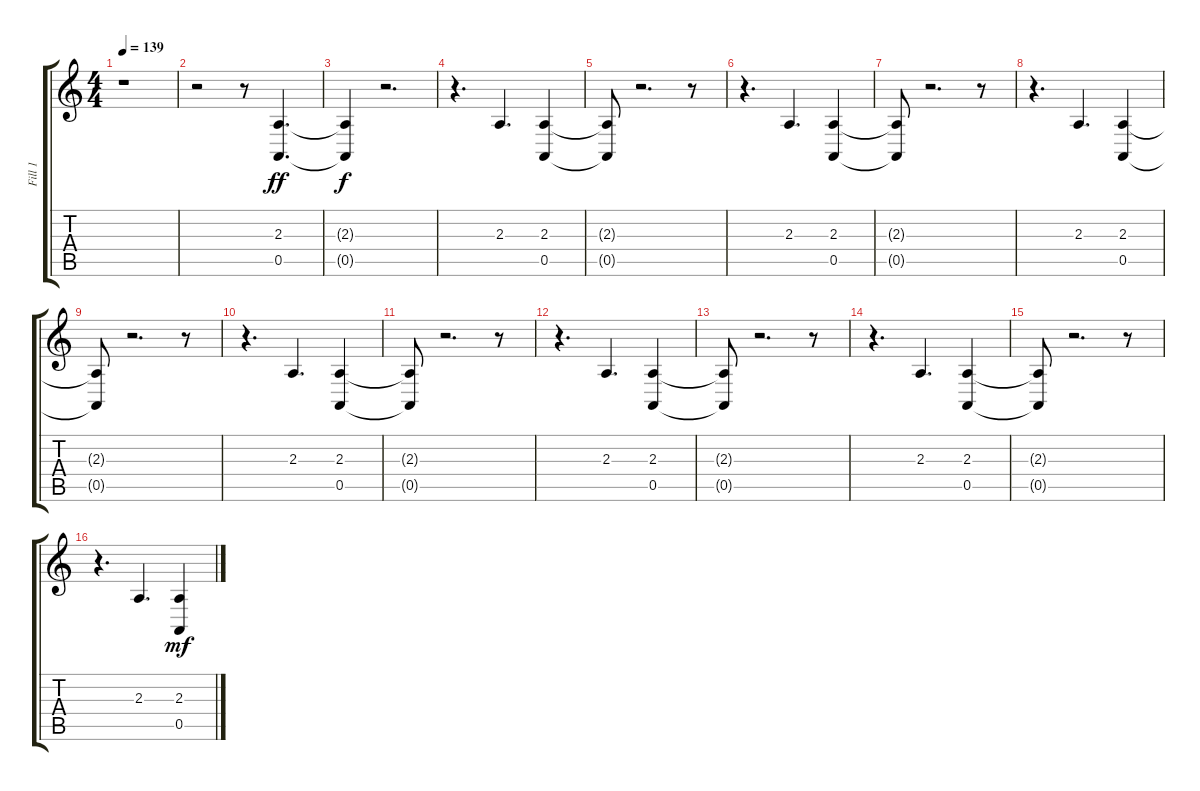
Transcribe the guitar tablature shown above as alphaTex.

\track ("Fill 1" "Fill 1") {instrument sitar}
\staff {score tabs}
\tuning (E4 B3 G3 D3 A2 E2) {hide}
\ts (4 4)
\tempo 139
\clef g2
\ks c
r.1{dy f} |
r.2 r.8 (2.3 0.5).4{d dy ff} |
(2.3{t} 0.5{t}).4{dy f} r.2{d} |
r.4{d} 2.3.4{d} (2.3 0.5).4 |
(2.3{t} 0.5{t}).8 r.2{d} r.8 |
r.4{d} 2.3.4{d} (2.3 0.5).4 |
(2.3{t} 0.5{t}).8 r.2{d} r.8 |
r.4{d} 2.3.4{d} (2.3 0.5).4 |
(2.3{t} 0.5{t}).8 r.2{d} r.8 |
r.4{d} 2.3.4{d} (2.3 0.5).4 |
(2.3{t} 0.5{t}).8 r.2{d} r.8 |
r.4{d} 2.3.4{d} (2.3 0.5).4 |
(2.3{t} 0.5{t}).8 r.2{d} r.8 |
r.4{d} 2.3.4{d} (2.3 0.5).4 |
(2.3{t} 0.5{t}).8 r.2{d} r.8 |
r.4{d} 2.3.4{d} (2.3 0.5).4{dy mf}
